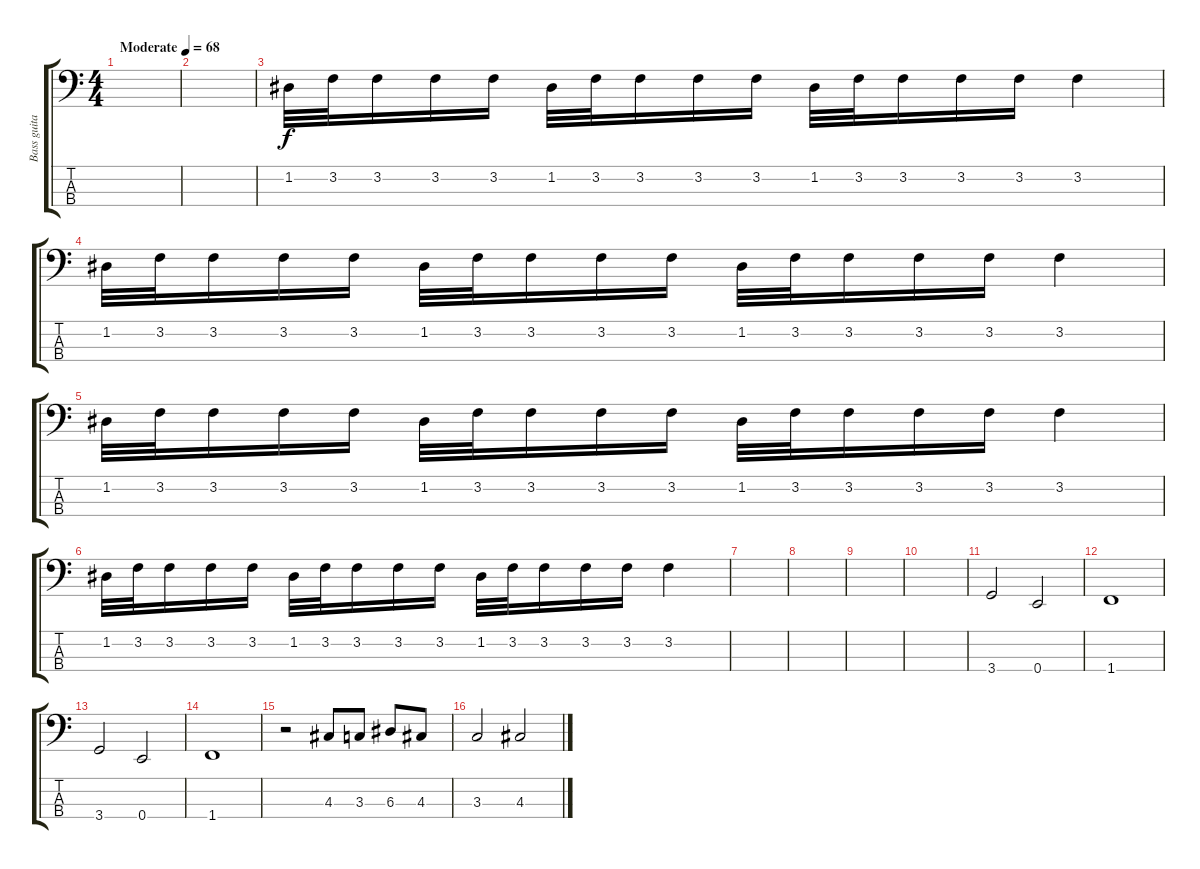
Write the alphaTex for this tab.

\track ("Bass guitar" "Bass guita") {instrument fretlessbass}
\staff {score tabs}
\tuning (G2 D2 A1 E1) {hide}
\ts (4 4)
\tempo (68 "Moderate")
\clef f4
\ks c
|
|
1.2.32 3.2.32 3.2.16 3.2.16 3.2.16 1.2.32 3.2.32 3.2.16 3.2.16 3.2.16 1.2.32 3.2.32 3.2.16 3.2.16 3.2.16 3.2.4 |
1.2.32 3.2.32 3.2.16 3.2.16 3.2.16 1.2.32 3.2.32 3.2.16 3.2.16 3.2.16 1.2.32 3.2.32 3.2.16 3.2.16 3.2.16 3.2.4 |
1.2.32 3.2.32 3.2.16 3.2.16 3.2.16 1.2.32 3.2.32 3.2.16 3.2.16 3.2.16 1.2.32 3.2.32 3.2.16 3.2.16 3.2.16 3.2.4 |
1.2.32 3.2.32 3.2.16 3.2.16 3.2.16 1.2.32 3.2.32 3.2.16 3.2.16 3.2.16 1.2.32 3.2.32 3.2.16 3.2.16 3.2.16 3.2.4 |
|
|
|
|
3.4.2 0.4.2 |
1.4.1 |
3.4.2 0.4.2 |
1.4.1 |
r.2 4.3.8 3.3.8 6.3.8 4.3.8 |
3.3.2 4.3.2
